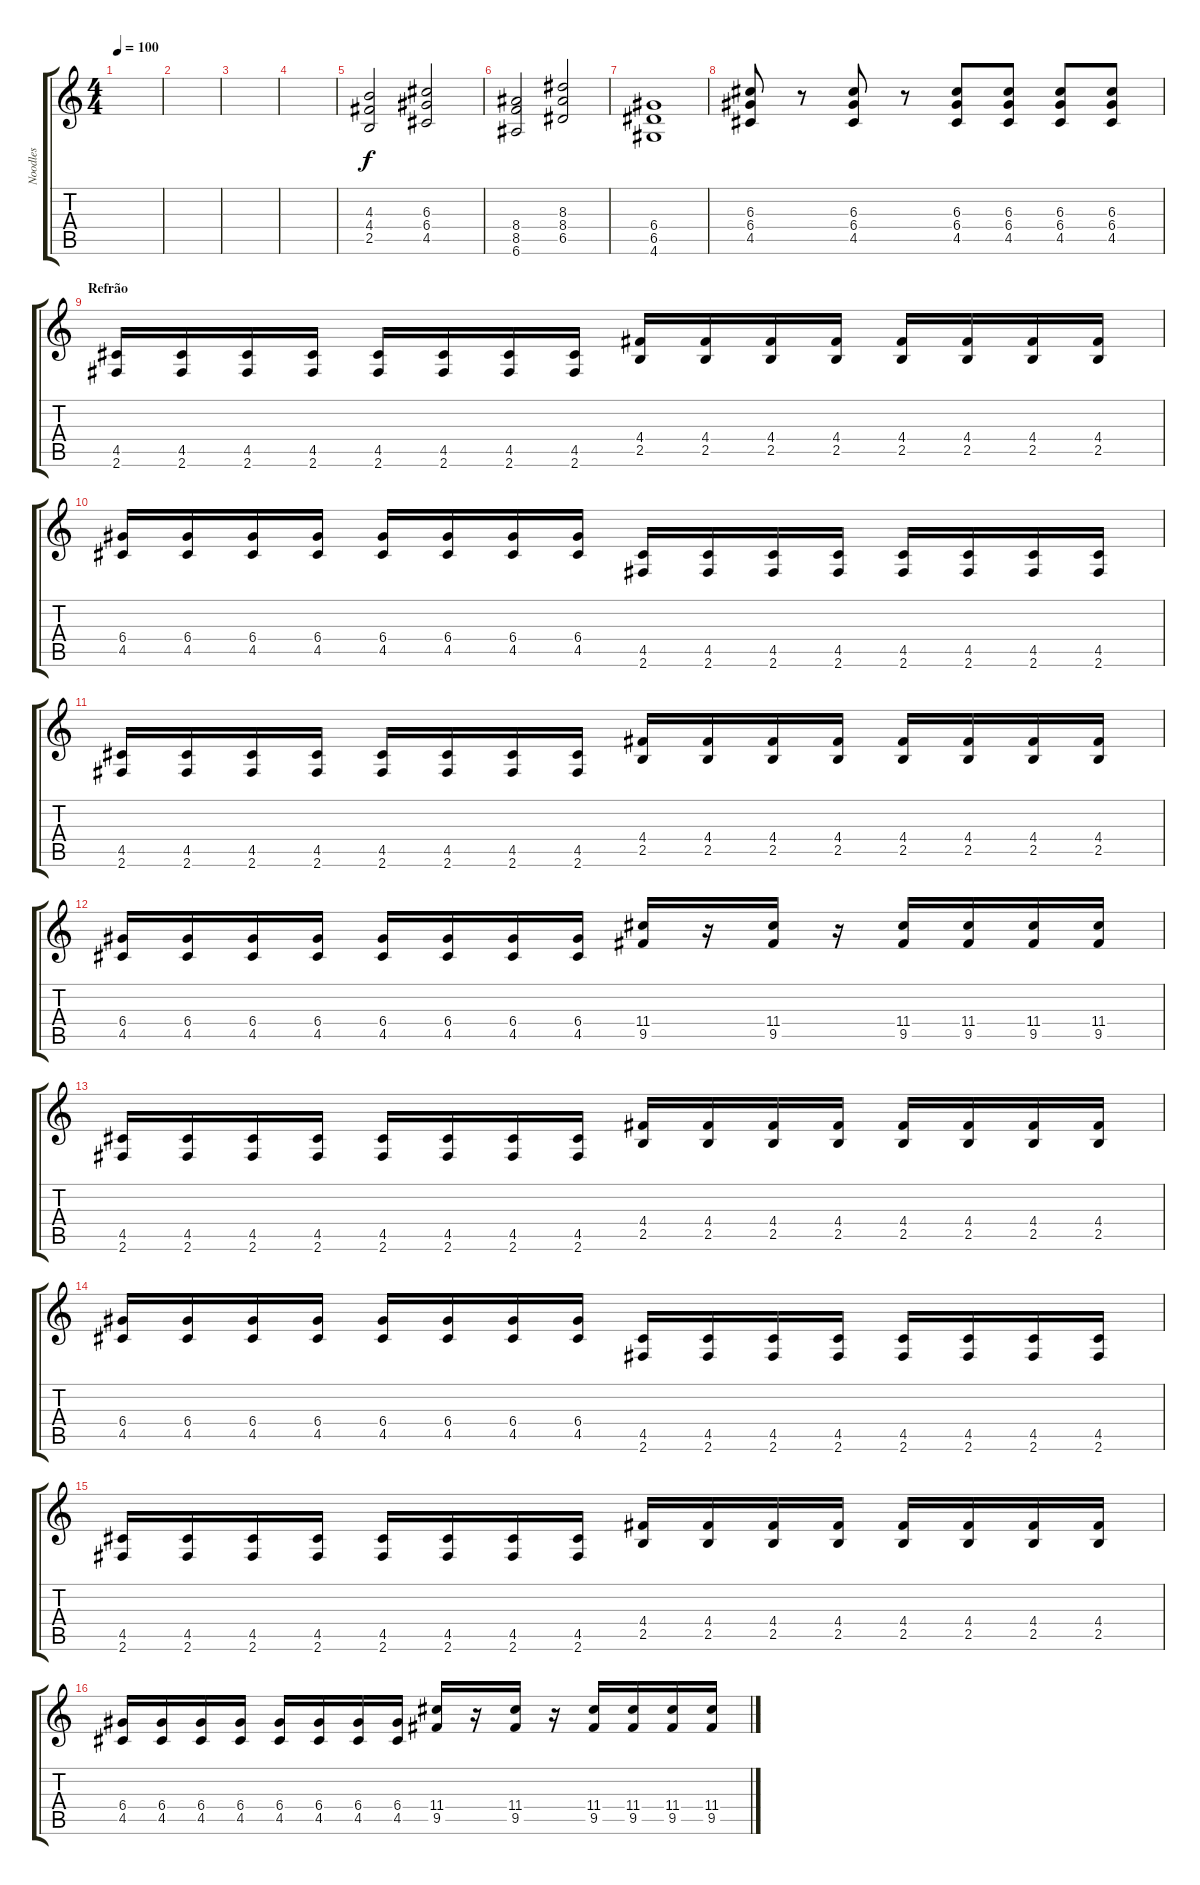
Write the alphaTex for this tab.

\track ("Noodles" "Noodles") {instrument distortionguitar}
\staff {score tabs}
\tuning (E4 B3 G3 D3 A2 E2) {hide}
\ts (4 4)
\tempo 100
\clef g2
\ks c
|
|
|
|
(4.3 4.4 2.5).2 (6.3 6.4 4.5).2 |
(8.4 8.5 6.6).2 (8.3 8.4 6.5).2 |
(6.4 6.5 4.6).1 |
(6.3 6.4 4.5).8 r.8 (6.3 6.4 4.5).8 r.8 (6.3 6.4 4.5).8 (6.3 6.4 4.5).8 (6.3 6.4 4.5).8 (6.3 6.4 4.5).8 |
\section ("" "Refrão")
(4.5 2.6).16 (4.5 2.6).16 (4.5 2.6).16 (4.5 2.6).16 (4.5 2.6).16 (4.5 2.6).16 (4.5 2.6).16 (4.5 2.6).16 (4.4 2.5).16 (4.4 2.5).16 (4.4 2.5).16 (4.4 2.5).16 (4.4 2.5).16 (4.4 2.5).16 (4.4 2.5).16 (4.4 2.5).16 |
(6.4 4.5).16 (6.4 4.5).16 (6.4 4.5).16 (6.4 4.5).16 (6.4 4.5).16 (6.4 4.5).16 (6.4 4.5).16 (6.4 4.5).16 (4.5 2.6).16 (4.5 2.6).16 (4.5 2.6).16 (4.5 2.6).16 (4.5 2.6).16 (4.5 2.6).16 (4.5 2.6).16 (4.5 2.6).16 |
(4.5 2.6).16 (4.5 2.6).16 (4.5 2.6).16 (4.5 2.6).16 (4.5 2.6).16 (4.5 2.6).16 (4.5 2.6).16 (4.5 2.6).16 (4.4 2.5).16 (4.4 2.5).16 (4.4 2.5).16 (4.4 2.5).16 (4.4 2.5).16 (4.4 2.5).16 (4.4 2.5).16 (4.4 2.5).16 |
(6.4 4.5).16 (6.4 4.5).16 (6.4 4.5).16 (6.4 4.5).16 (6.4 4.5).16 (6.4 4.5).16 (6.4 4.5).16 (6.4 4.5).16 (11.4 9.5).16 r.16 (11.4 9.5).16 r.16 (11.4 9.5).16 (11.4 9.5).16 (11.4 9.5).16 (11.4 9.5).16 |
(4.5 2.6).16 (4.5 2.6).16 (4.5 2.6).16 (4.5 2.6).16 (4.5 2.6).16 (4.5 2.6).16 (4.5 2.6).16 (4.5 2.6).16 (4.4 2.5).16 (4.4 2.5).16 (4.4 2.5).16 (4.4 2.5).16 (4.4 2.5).16 (4.4 2.5).16 (4.4 2.5).16 (4.4 2.5).16 |
(6.4 4.5).16 (6.4 4.5).16 (6.4 4.5).16 (6.4 4.5).16 (6.4 4.5).16 (6.4 4.5).16 (6.4 4.5).16 (6.4 4.5).16 (4.5 2.6).16 (4.5 2.6).16 (4.5 2.6).16 (4.5 2.6).16 (4.5 2.6).16 (4.5 2.6).16 (4.5 2.6).16 (4.5 2.6).16 |
(4.5 2.6).16 (4.5 2.6).16 (4.5 2.6).16 (4.5 2.6).16 (4.5 2.6).16 (4.5 2.6).16 (4.5 2.6).16 (4.5 2.6).16 (4.4 2.5).16 (4.4 2.5).16 (4.4 2.5).16 (4.4 2.5).16 (4.4 2.5).16 (4.4 2.5).16 (4.4 2.5).16 (4.4 2.5).16 |
(6.4 4.5).16 (6.4 4.5).16 (6.4 4.5).16 (6.4 4.5).16 (6.4 4.5).16 (6.4 4.5).16 (6.4 4.5).16 (6.4 4.5).16 (11.4 9.5).16 r.16 (11.4 9.5).16 r.16 (11.4 9.5).16 (11.4 9.5).16 (11.4 9.5).16 (11.4 9.5).16
